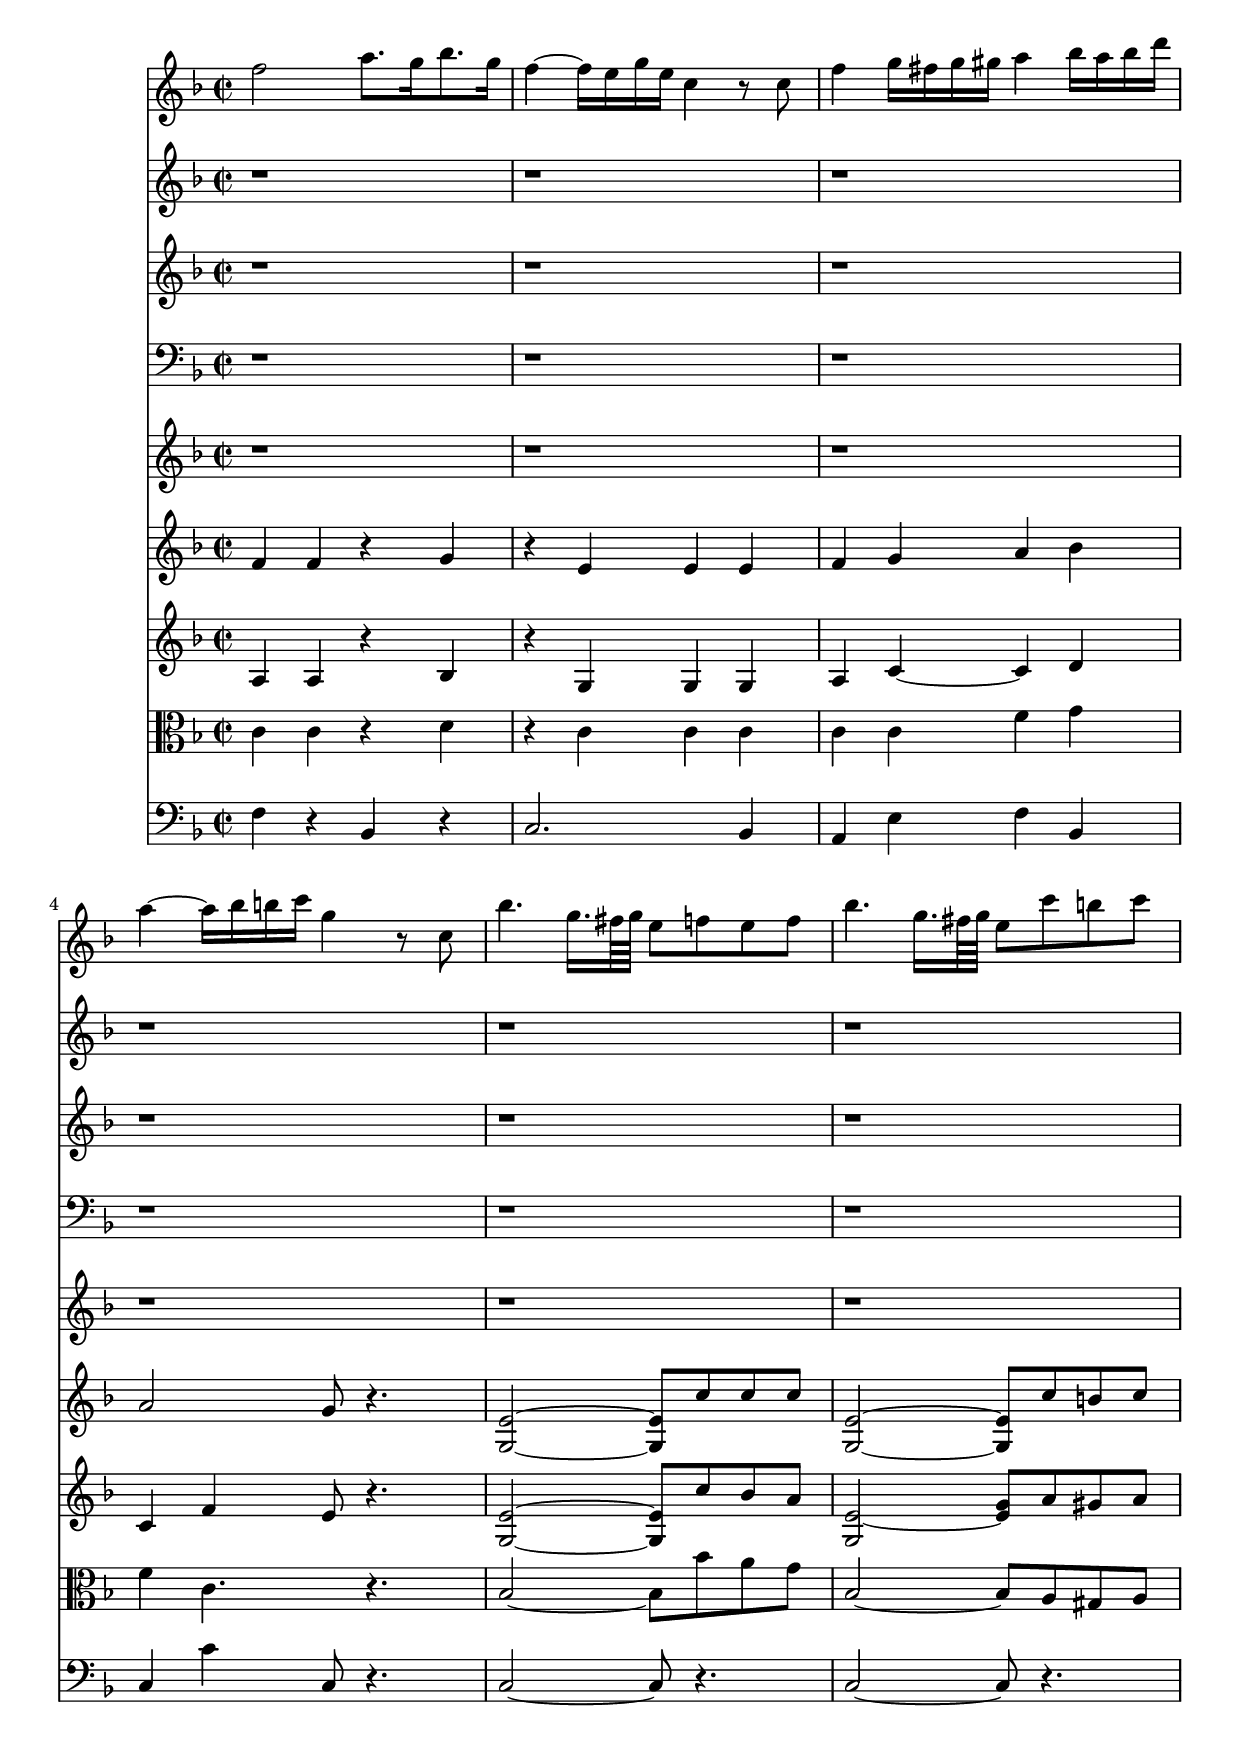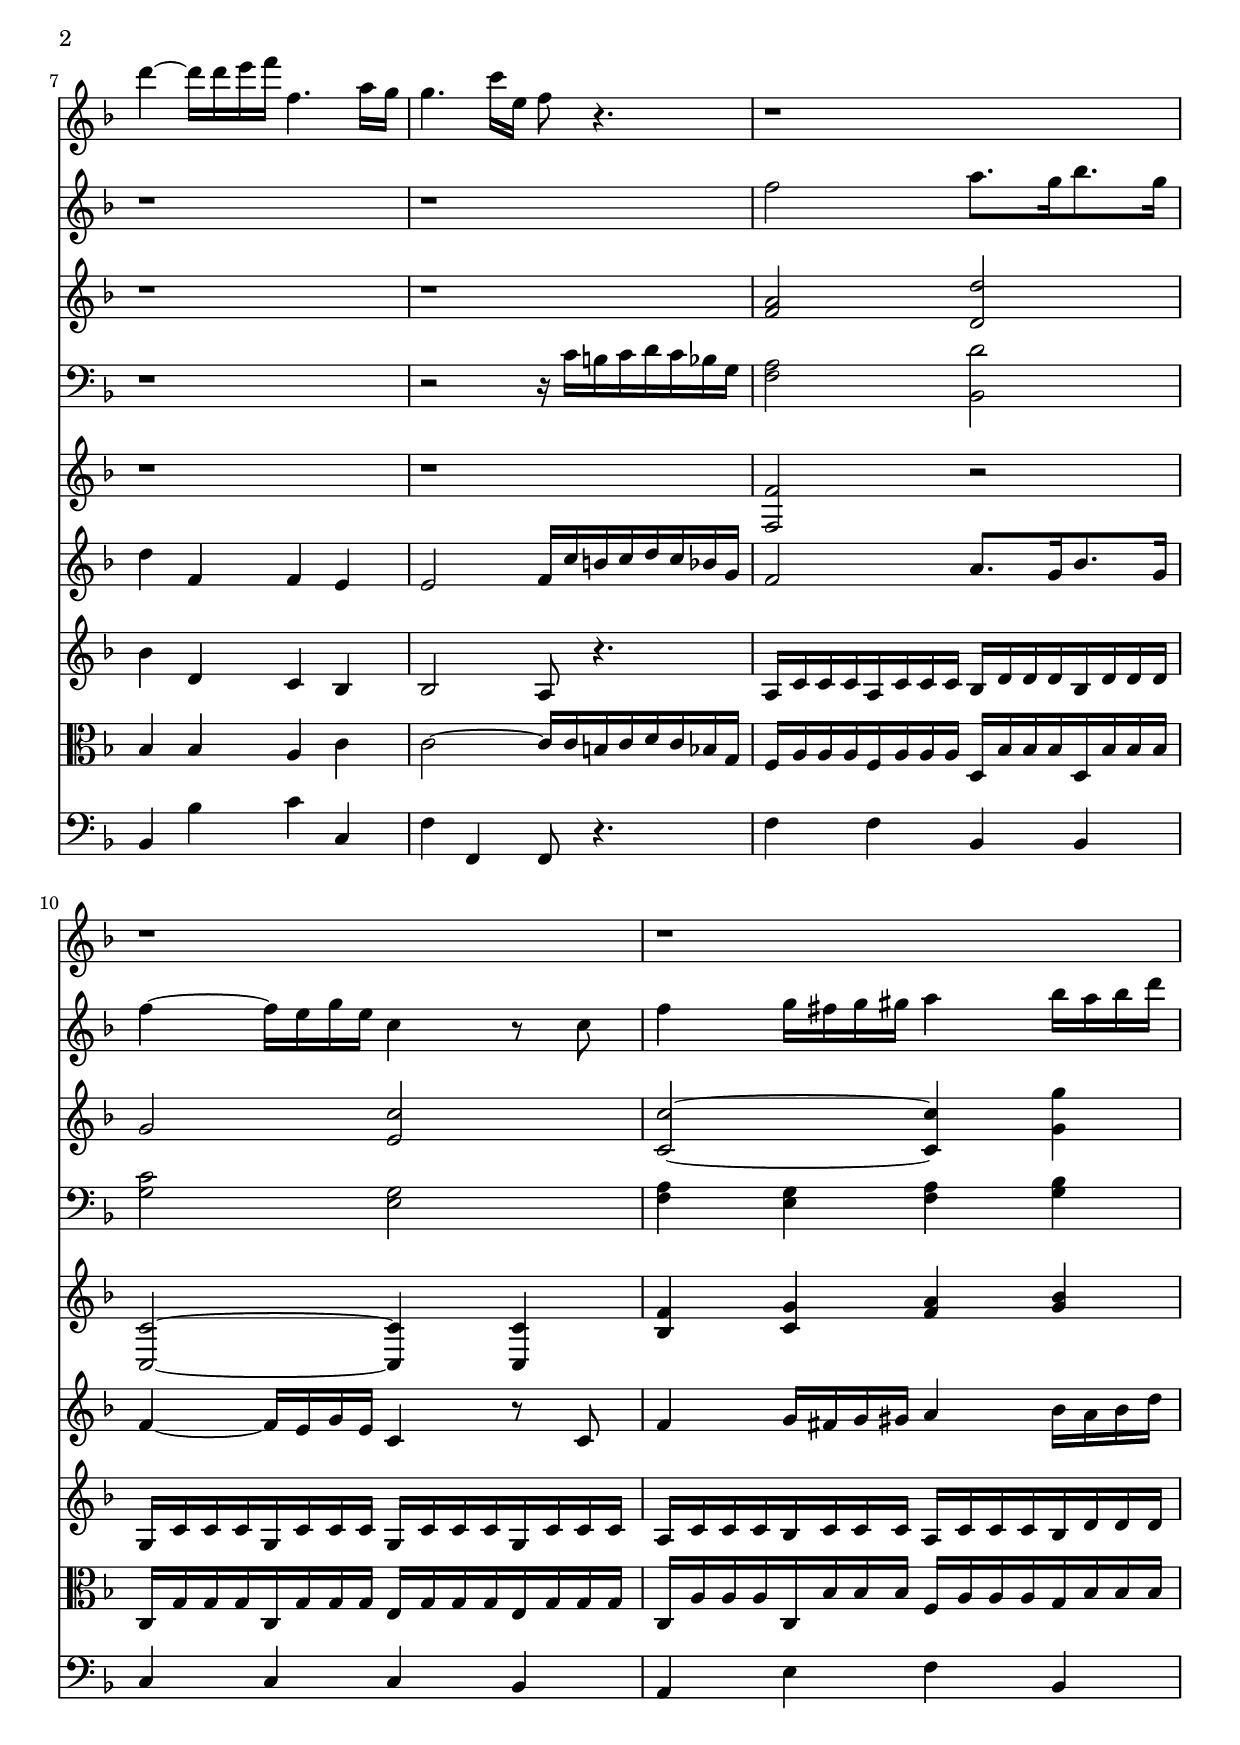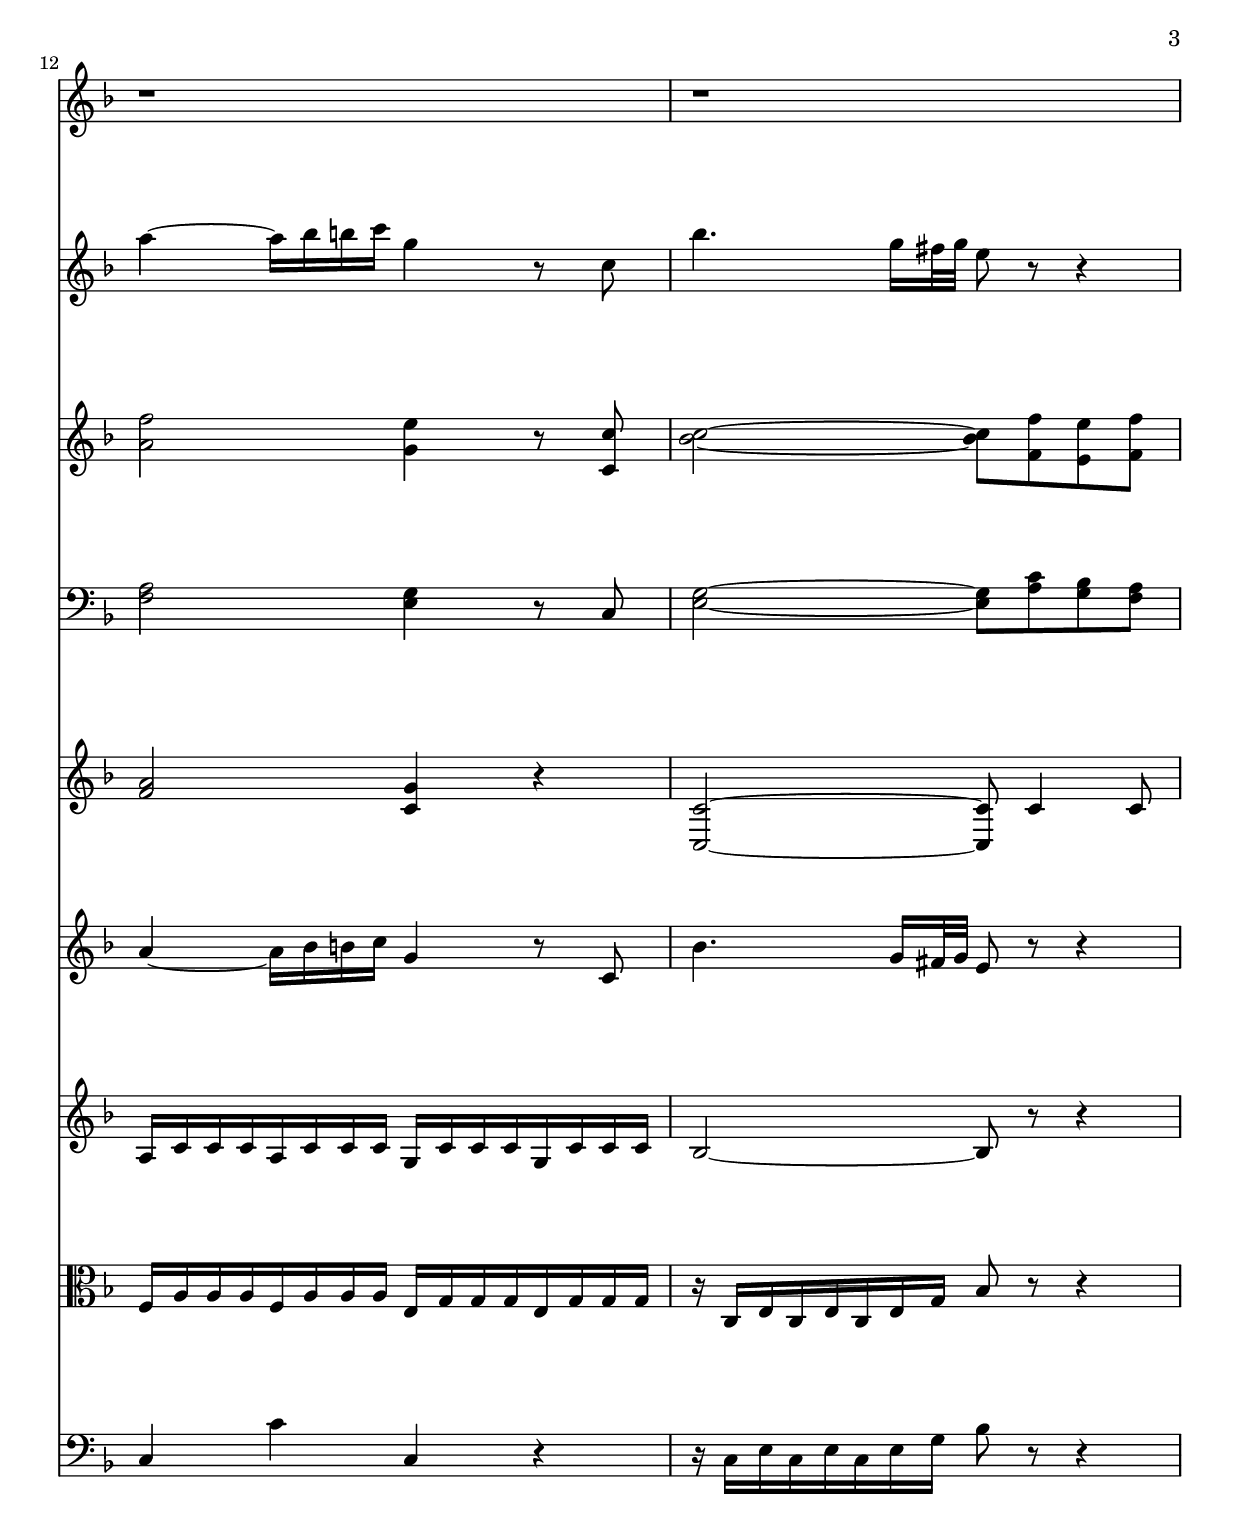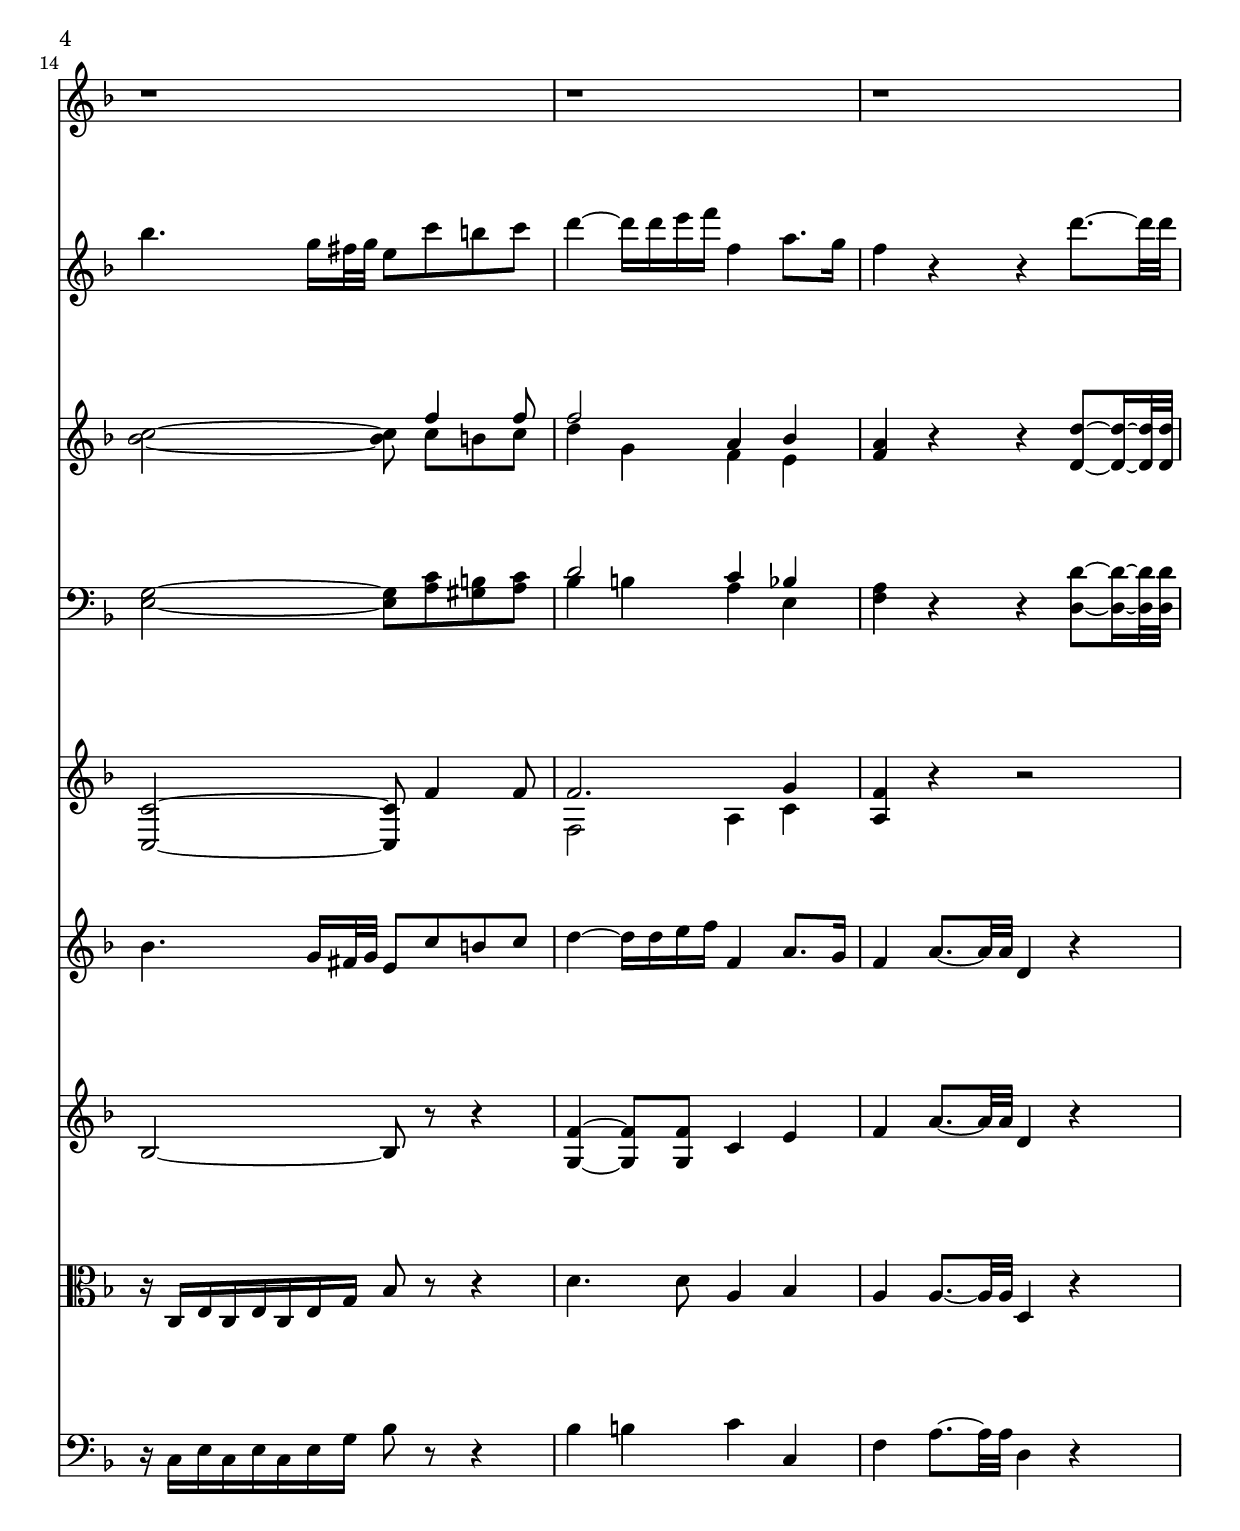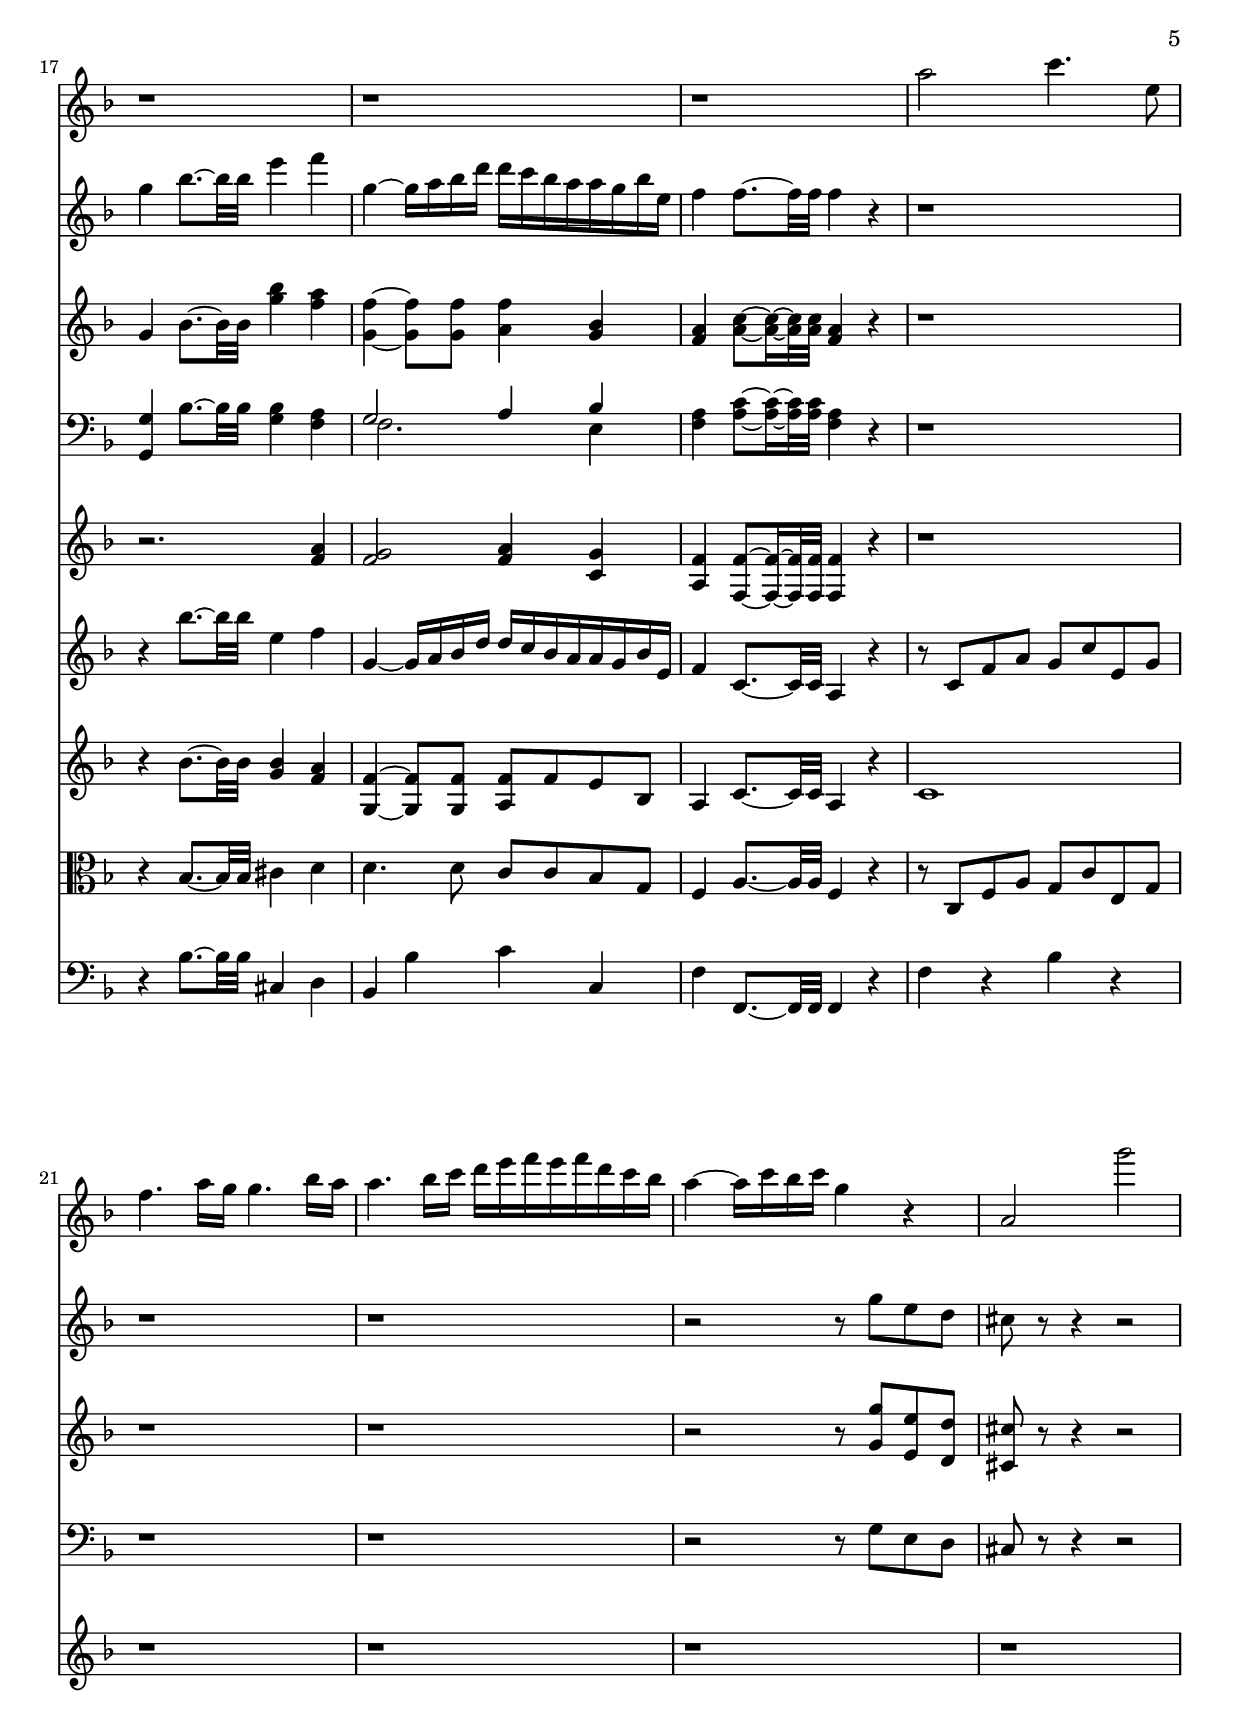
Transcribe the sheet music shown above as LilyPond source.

%  Beethoven's Romanza for Violin Op. 50 in F major

<<

% Violin Solo
\new Staff \relative c'' {
        \key f \major
        \time 2/2
	f2 a8. g16 bes8. g16 
	
	f4 ~ f16 e g e c4 r8 c
	
	f4 g16 fis g gis a4 bes16 a bes d 
	
	a4 ~ a16 bes b c g4 r8 c,8
	
	bes'4. g16. fis64 g e8 f e f
	
	bes4. g16. fis64 g e8 c' b c
	
	d4 ~ d16 d e f f,4. a16 g
	
	g4. c16 e, f8 r4.
	
	r1
	
	r
	
	r
	
	r
	
	r
	
	r
	
	r
	
	r
	
	r
	
	r
	
	r
	
	a2 c4. e,8
	
	f4. a16 g g4. bes16 a
	
	a4. bes16 c d e f e f d c bes
	
	a4 ~ a16 c bes c g4 r
	
	a,2 g''
}

% Flute
\new Staff \relative c'' {
        \key f \major
        \time 2/2
	r1
	
	r
	
	r
	
	r
	
	r
	
	r
	
	r
	
	r
	
	f2 a8. g16 bes8. g16
	
	f4 ~ f16 e g e c4 r8 c
	
	f4 g16 fis g gis a4 bes16 a bes d
	
	a4 ~ a16 bes b c g4 r8 c,
	
	bes'4. g16 fis32 g e8 r r4
	
	bes'4. g16 fis32 g e8 c' b c
	
	d4 ~ d16 d e f f,4 a8. g16
	
	f4 r r d'8. ~ d32 d32
	
	g,4 bes8. ~ bes32 bes32 e4 f
	
	g,4 ~ g16 a bes d d c bes a a g bes e,
	
	f4 f8. ~ f32 f f4 r
	
	r1
	
	r
	
	r
	
	r2 r8 g e d
	
	cis r r4 r2
}


% oboe
\new Staff \relative c'' {
        \key f \major
        \time 2/2
	r1
	
	r
	
	r
	
	r
	
	r
	
	r
	
	r
	
	r
	
	< a f >2 < d d, >
	
	g, < c e, >
	
	< c c, > ~ < c c, >4 < g' g, >
	
	< f a, >2 < e g, >4 r8 < c c, >8
	
	< c bes >2 ~ < c bes >8 < f f, > < e e, > < f f, >
	
	< c bes >2 ~ < c bes >8 <<
		{ f4 f8 } \\
		{ c8 b c }
	>>
	
	<<
		{ f2 a,4 bes } \\
		{ d4 g, f e }
	>>
	
	< a f >4 r r < d, d' >8 ~ < d d' >16 ~ < d d' >32 < d d' >
	
	g4 bes8. ~ bes32 bes < g' bes >4 < f a >
	
	< g, f' >4 ~ < g f' >8 < g f' > < a f' >4 < g bes >
	
	< f a > < a c >8 ~ < a c >16 ~ < a c >32 < a c > < f a >4 r
	
	r1
	
	r
	
	r
	
	r2 r8 < g g' > < e e' > < d d' >
	
	< cis cis' > r r4 r2
}

% Fagot
\new Staff \relative c' {
	\clef bass
        \key f \major
        \time 2/2
	r1
	
	r
	
	r
	
	r
	
	r
	
	r
	
	r
	
	r2 r16 c b c d c bes g
	
	< a f >2 < d bes, >
	
	< c g > < g e >
	
	< a f >4 < g e > < a f > < bes g >
	
	< a f >2 < g e >4 r8 c,
	
	< e g >2 ~ < e g >8 < a c > < g bes > < f a >
	
	< e g >2 ~ < e g >8 < a c > < gis b > < a c >
	
	<<
		{ d2 c4 bes } \\
		{ bes4 b a e }
	>>
	
	< f a >4 r r < d d' >8 ~ < d d' >16 ~ < d d' >32 < d d' >
	
	< g, g' >4 bes'8. ~ bes32 bes < g bes >4 < f a >
	
	<<
		{ g2 a4 bes } \\
		{ f2. e4 }
	>>
	
	< f a >4 < a c >8 ~ < a c >16 ~ < a c >32 < a c > < f a >4 r
	
	r1
	
	r
	
	r
	
	r2 r8 g e d
	
	cis r r4 r2
	
}

% Horns
\new Staff \relative c {
        \key f \major
	\time 2/2
        r1
	
	r
	
	r
	
	r
	
	r
	
	r
	
	r
	
	r
	
	< f f' >2 r
	
	< c c' >2 ~ < c c' >4 < c c' >
	
	< bes' f' > < c g' > < f a > < g bes >
	
	< f a >2 < c g' >4 r
	
	< c, c' >2 ~ < c c' >8 c'4 c8
	
	< c, c' >2 ~ < c c' >8 f'4 f8
	
	<<
		{ f2. g4 } \\
		{ f,2 a4 c }
	>>
	
	< a f' >4 r r2
	
	r2. < f' a >4
	
	< f g >2 < f a >4 < c g' >
	
	< a f' > < f f' >8 ~ < f f' >16 ~ < f f' >32 < f f' > < f f' >4 r
	
	r1
	
	r
	
	r
	
	r
	
	r
}

% Violin I
\new Staff \relative c' {
        \key f \major
        \time 2/2
	f4 f r g
	
	r e e e
	
	f g a bes
	
	a2 g8 r4.
	
	< e g, >2 ~ < e g, >8 c'8 c c
	
	< e, g, >2 ~ < e g, >8 c'8 b c
	
	d4 f, f e
	
	e2 f16 c' b c d c bes g
	
	f2 a8. g16 bes8. g16
	
	f4 ~ f16 e g e c4 r8 c
	
	f4 g16 fis g gis a4 bes16 a bes d
	
	a4 ~ a16 bes b c g4 r8 c,
	
	bes'4. ~ g16 fis32 g e8 r r4
	
	bes'4. ~ g16 fis32 g e8 c' b c
	
	d4 ~ d16 d e f f,4 a8. g16
	
	f4 a8.~ a32 a d,4 r
	
	r bes''8.~ bes32 bes e,4 f
	
	g,4 ~ g16 a bes d d c bes a a g bes e,
	
	f4 c8. ~ c32 c a4 r
	
	r8 c f a g c e, g
}

% Violin II
\new Staff \relative c' {
        \key f \major
        \time 2/2
	a4 a r bes
	
	r g g g
	
	a c ~ c d
	
	c f e8 r4.
	
	< e g, >2 ~ < e g, >8 c'8 bes a
	
	< e g, >2 ~ < e g >8 a gis a
	
	bes4 d, c bes
	
	bes2 a8 r4.
	
	a16 c c c a c c c bes d d d bes d d d
	
	g, c c c g c c c g c c c g c c c
	
	a c c c bes c c c a c c c bes d d d
	
	a c c c a c c c g c c c g c c c
	
	bes2 ~ bes8 r r4
	
	bes2 ~ bes8 r r4
	
	< g f' >4 ~ < g f' >8 < g f' > c4 e
	
	f a8.~ a32 a d,4 r
	
	r bes'8. ~ bes32 bes < g bes >4 < f a >
	
	< g, f' >4 ~ < g f' >8 < g f' > < a f' > f' e bes
	
	a4 c8. ~ c32 c a4 r
	
	c1 ~
	
}

% Viola
\new Staff \relative c' {
	\clef alto
        \key f \major
        \time 2/2
	c4 c r d
	
	r c c c
	
	c c f g
	
	f c4. r4.
	
	bes2 ~ bes8 bes' a g
	
	bes,2 ~ bes8 a gis a
	
	bes4 bes a c
	
	c2 ~ c16 c b c d c bes g
	
	f16 a a a f a a a d, bes' bes bes d, bes' bes bes
	
	c, g' g g c, g' g g e g g g e g g g
	
	c, a' a a c, bes' bes bes f a a a g bes bes bes
	
	f a a a f a a a e g g g e g g g
	
	r c, e c e c e g bes8 r r4
	
	r16 c, e c e c e g bes8 r r4
	
	d4. d8 a4 bes
	
	a a8. ~ a32 a d,4 r
	
	r bes'8. ~ bes32 bes cis4 d
	
	d4. d8 c c bes g
	
	f4 a8. ~ a32 a32 f4 r
	
	r8 c f a g c e, g
	
}

% Cello or Bass
\new Staff \relative c {
	\clef bass
        \key f \major
        \time 2/2
	f4 r bes, r
	
	c2. bes4
	
	a e' f bes,
	
	c c' c,8 r4.
	
	c2 ~ c8 r4.
	
	c2 ~ c8 r4.
	
	bes4 bes' c c,
	
	f f, f8 r4.
	
	f'4 f bes, bes
	
	c c c bes
	
	a e' f bes,
	
	c c' c, r
	
	r16 c e c e c e g bes8 r r4
	
	r16 c, e c e c e g bes8 r r4
	
	bes b c c,
	
	f a8. ~ a32 a d,4 r
	
	r bes'8. ~ bes32 bes cis,4 d
	
	bes bes' c c,
	
	f f,8. ~ f32 f f4 r
	
	f' r bes r
	
}


>>